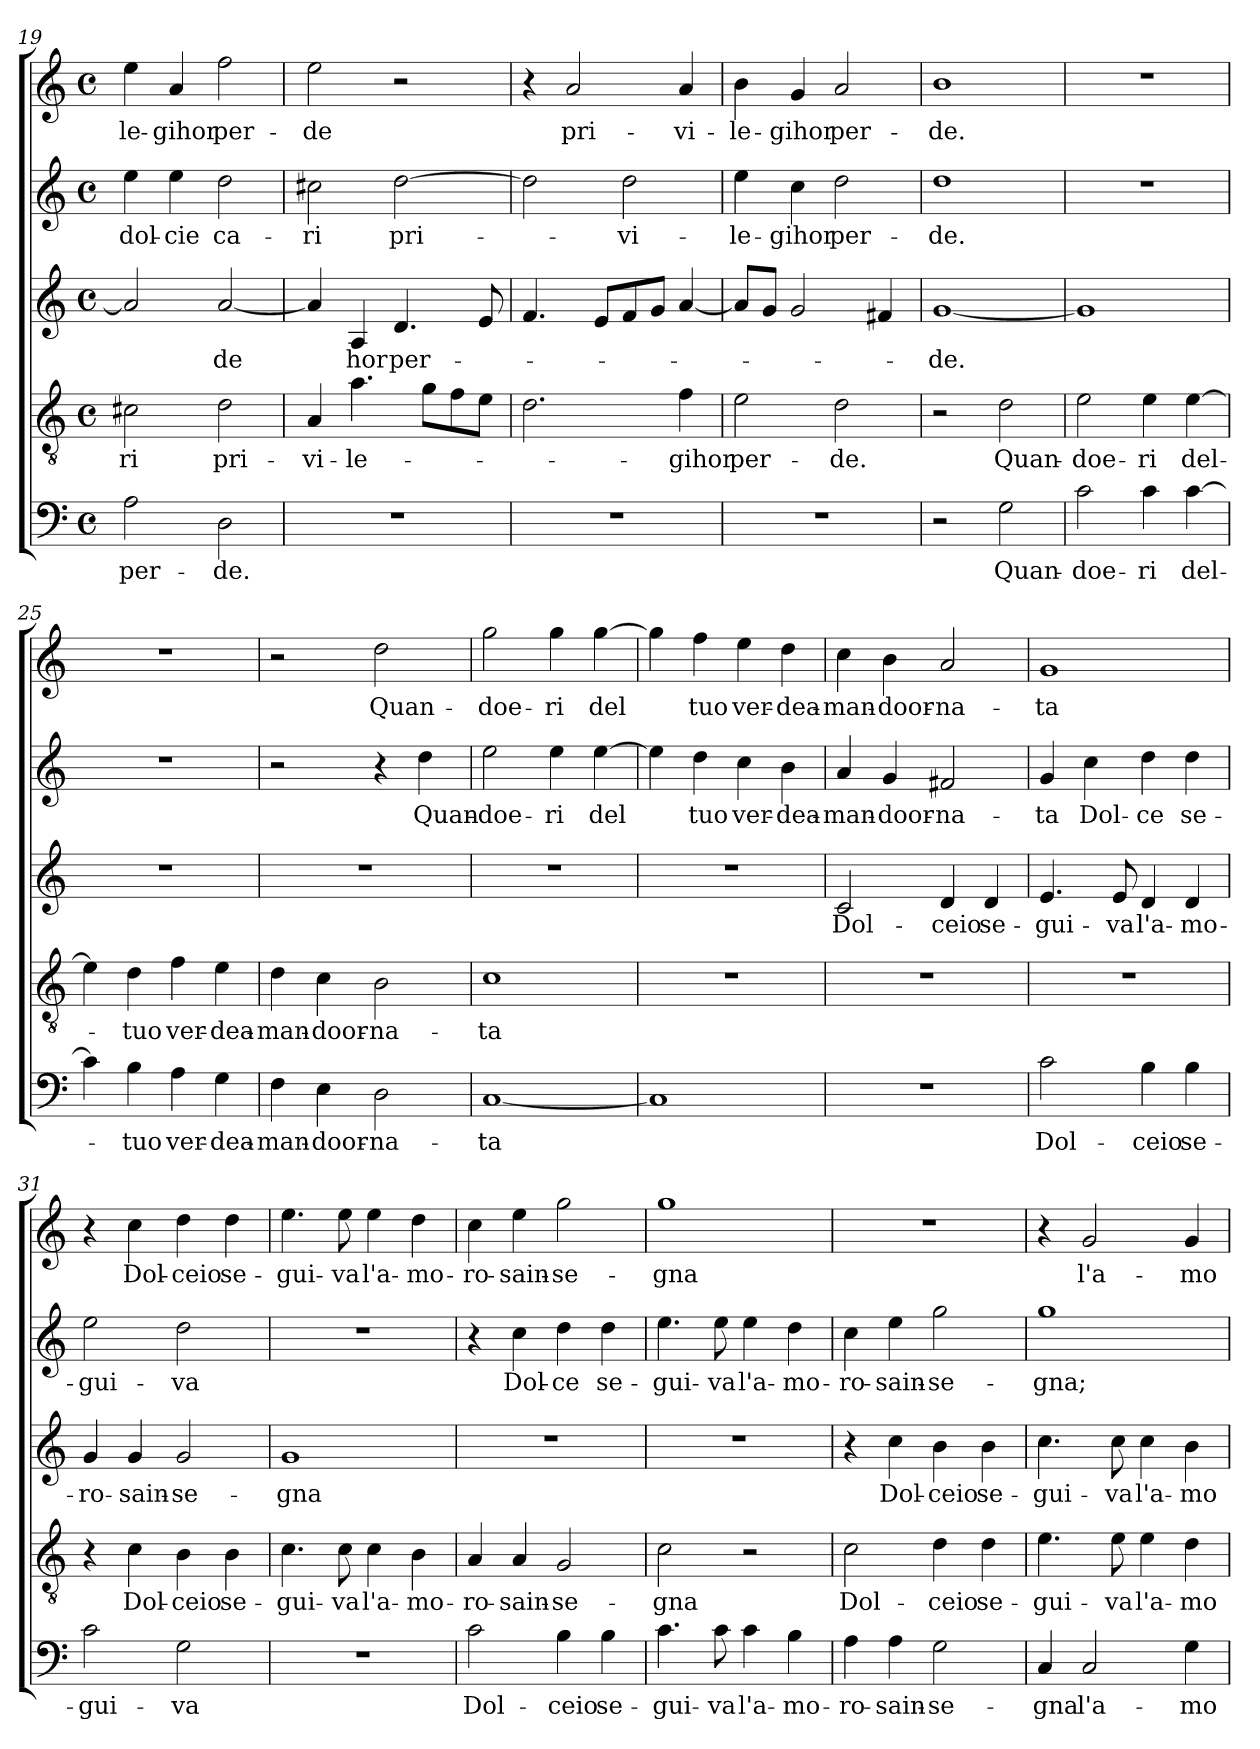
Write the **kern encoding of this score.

**kern	**text	**kern	**text	**kern	**text	**kern	**text	**kern	**text
*part5	*part5	*part4	*part4	*part3	*part3	*part2	*part2	*part1	*part1
*staff5	*staff5	*staff4	*staff4	*staff3	*staff3	*staff2	*staff2	*staff1	*staff1
*clefF4	*	*clefGv2	*	*clefG2	*	*clefG2	*	*clefG2	*
*k[]	*	*k[]	*	*k[]	*	*k[]	*	*k[]	*
*C:	*	*C:	*	*C:	*	*C:	*	*C:	*
*M4/4	*	*M4/4	*	*M4/4	*	*M4/4	*	*M4/4	*
*met(c)	*	*met(c)	*	*met(c)	*	*met(c)	*	*met(c)	*
=19	=19	=19	=19	=19	=19	=19	=19	=19	=19
2A\	per-	2c#X\	-ri	2a/]	.	4ee\	dol-	4ee\	-le-
.	.	.	.	.	.	4ee\	-cie	4a/	-gihor
2D\	-de.	2d\	pri-	[2a/	-de	2dd\	ca-	2ff\	per-
=20	=20	=20	=20	=20	=20	=20	=20	=20	=20
1r	.	4A/	-vi-	4a/]	.	2cc#X\	-ri	2ee\	-de
.	.	4.a\	-le-	4A/	hor	.	.	.	.
.	.	.	.	4.d/	per-	[2dd\	pri-	2r	.
.	.	8g\L	.	.	.	.	.	.	.
.	.	8f\	.	.	.	.	.	.	.
.	.	8e\J	.	8e/	.	.	.	.	.
!!LO:LB:g=z
=21	=21	=21	=21	=21	=21	=21	=21	=21	=21
1r	.	2.d\	.	4.f/	.	2dd\]	.	4r	.
.	.	.	.	.	.	.	.	2a/	pri-
.	.	.	.	8e/L	.	.	.	.	.
.	.	.	.	8f/	.	2dd\	-vi-	.	.
.	.	.	.	8g/J	.	.	.	.	.
.	.	4f\	-gihor	[4a/	.	.	.	4a/	-vi-
=22	=22	=22	=22	=22	=22	=22	=22	=22	=22
1r	.	2e\	per-	8a/L]	.	4ee\	-le-	4b\	-le-
.	.	.	.	8g/J	.	.	.	.	.
.	.	.	.	2g/	.	4cc\	-gihor	4g/	-gihor
.	.	2d\	-de.	.	.	2dd\	per-	2a/	per-
.	.	.	.	4f#X/	.	.	.	.	.
=23	=23	=23	=23	=23	=23	=23	=23	=23	=23
2r	.	2r	.	[1g	-de.	1dd	-de.	1b	-de.
2G\	Quan-	2d\	Quan-	.	.	.	.	.	.
=24	=24	=24	=24	=24	=24	=24	=24	=24	=24
2c\	-doe-	2e\	-doe-	1g]	.	1r	.	1r	.
4c\	-ri	4e\	-ri	.	.	.	.	.	.
[4c\	del-	[4e\	del-	.	.	.	.	.	.
=25	=25	=25	=25	=25	=25	=25	=25	=25	=25
4c\]	.	4e\]	.	1r	.	1r	.	1r	.
4B\	-tuo	4d\	-tuo	.	.	.	.	.	.
4A\	ver-	4f\	ver-	.	.	.	.	.	.
4G\	-dea-	4e\	-dea-	.	.	.	.	.	.
!!LO:PB:g=z
=26	=26	=26	=26	=26	=26	=26	=26	=26	=26
4F\	-man-	4d\	-man-	1r	.	2r	.	2r	.
4E\	-door-	4c\	-door-	.	.	.	.	.	.
2D\	-na-	2B\	-na-	.	.	4r	.	2dd\	Quan-
.	.	.	.	.	.	4dd\	Quan-	.	.
=27	=27	=27	=27	=27	=27	=27	=27	=27	=27
[1C	-ta	1c	-ta	1r	.	2ee\	-doe-	2gg\	-doe-
.	.	.	.	.	.	4ee\	-ri	4gg\	-ri
.	.	.	.	.	.	[4ee\	del	[4gg\	del
=28	=28	=28	=28	=28	=28	=28	=28	=28	=28
1C]	.	1r	.	1r	.	4ee\]	.	4gg\]	.
.	.	.	.	.	.	4dd\	tuo	4ff\	tuo
.	.	.	.	.	.	4cc\	ver-	4ee\	ver-
.	.	.	.	.	.	4b\	-dea-	4dd\	-dea-
=29	=29	=29	=29	=29	=29	=29	=29	=29	=29
1r	.	1r	.	2c/	Dol-	4a/	-man-	4cc\	-man-
.	.	.	.	.	.	4g/	-door-	4b\	-door-
.	.	.	.	4d/	-ceio	2f#X/	-na-	2a/	-na-
.	.	.	.	4d/	se-	.	.	.	.
=30	=30	=30	=30	=30	=30	=30	=30	=30	=30
2c\	Dol-	1r	.	4.e/	-gui-	4g/	-ta	1g	-ta
.	.	.	.	.	.	4cc\	Dol-	.	.
.	.	.	.	8e/	-va	.	.	.	.
4B\	-ceio	.	.	4d/	l'a-	4dd\	-ce	.	.
4B\	se-	.	.	4d/	-mo-	4dd\	se-	.	.
!!LO:LB:g=z
=31	=31	=31	=31	=31	=31	=31	=31	=31	=31
2c\	-gui-	4r	.	4g/	-ro-	2ee\	-gui-	4r	.
.	.	4c\	Dol-	4g/	-sain-	.	.	4cc\	Dol-
2G\	-va	4B\	-ceio	2g/	-se-	2dd\	-va	4dd\	-ceio
.	.	4B\	se-	.	.	.	.	4dd\	se-
=32	=32	=32	=32	=32	=32	=32	=32	=32	=32
1r	.	4.c\	-gui-	1g	-gna	1r	.	4.ee\	-gui-
.	.	8c\	-va	.	.	.	.	8ee\	-va
.	.	4c\	l'a-	.	.	.	.	4ee\	l'a-
.	.	4B\	-mo-	.	.	.	.	4dd\	-mo-
=33	=33	=33	=33	=33	=33	=33	=33	=33	=33
2c\	Dol-	4A/	-ro-	1r	.	4r	.	4cc\	-ro-
.	.	4A/	-sain-	.	.	4cc\	Dol-	4ee\	-sain-
4B\	-ceio	2G/	-se-	.	.	4dd\	-ce	2gg\	-se-
4B\	se-	.	.	.	.	4dd\	se-	.	.
=34	=34	=34	=34	=34	=34	=34	=34	=34	=34
4.c\	-gui-	2c\	-gna	1r	.	4.ee\	-gui-	1gg	-gna
8c\	-va	.	.	.	.	8ee\	-va	.	.
4c\	l'a-	2r	.	.	.	4ee\	l'a-	.	.
4B\	-mo-	.	.	.	.	4dd\	-mo-	.	.
=35	=35	=35	=35	=35	=35	=35	=35	=35	=35
4A\	-ro-	2c\	Dol-	4r	.	4cc\	-ro-	1r	.
4A\	-sain-	.	.	4cc\	Dol-	4ee\	-sain-	.	.
2G\	-se-	4d\	-ceio	4b\	-ceio	2gg\	-se-	.	.
.	.	4d\	se-	4b\	se-	.	.	.	.
!!LO:LB:g=z
=36	=36	=36	=36	=36	=36	=36	=36	=36	=36
4C/	-gna	4.e\	-gui-	4.cc\	-gui-	1gg	-gna;	4r	.
2C/	l'a-	.	.	.	.	.	.	2g/	-l'a-
.	.	8e\	-va	8cc\	-va	.	.	.	.
.	.	4e\	l'a-	4cc\	l'a-	.	.	.	.
4G\	-mo-	4d\	-mo-	4b\	-mo-	.	.	4g/	-mo-
=	=	=	=	=	=	=	=	=	=
*-	*-	*-	*-	*-	*-	*-	*-	*-	*-
